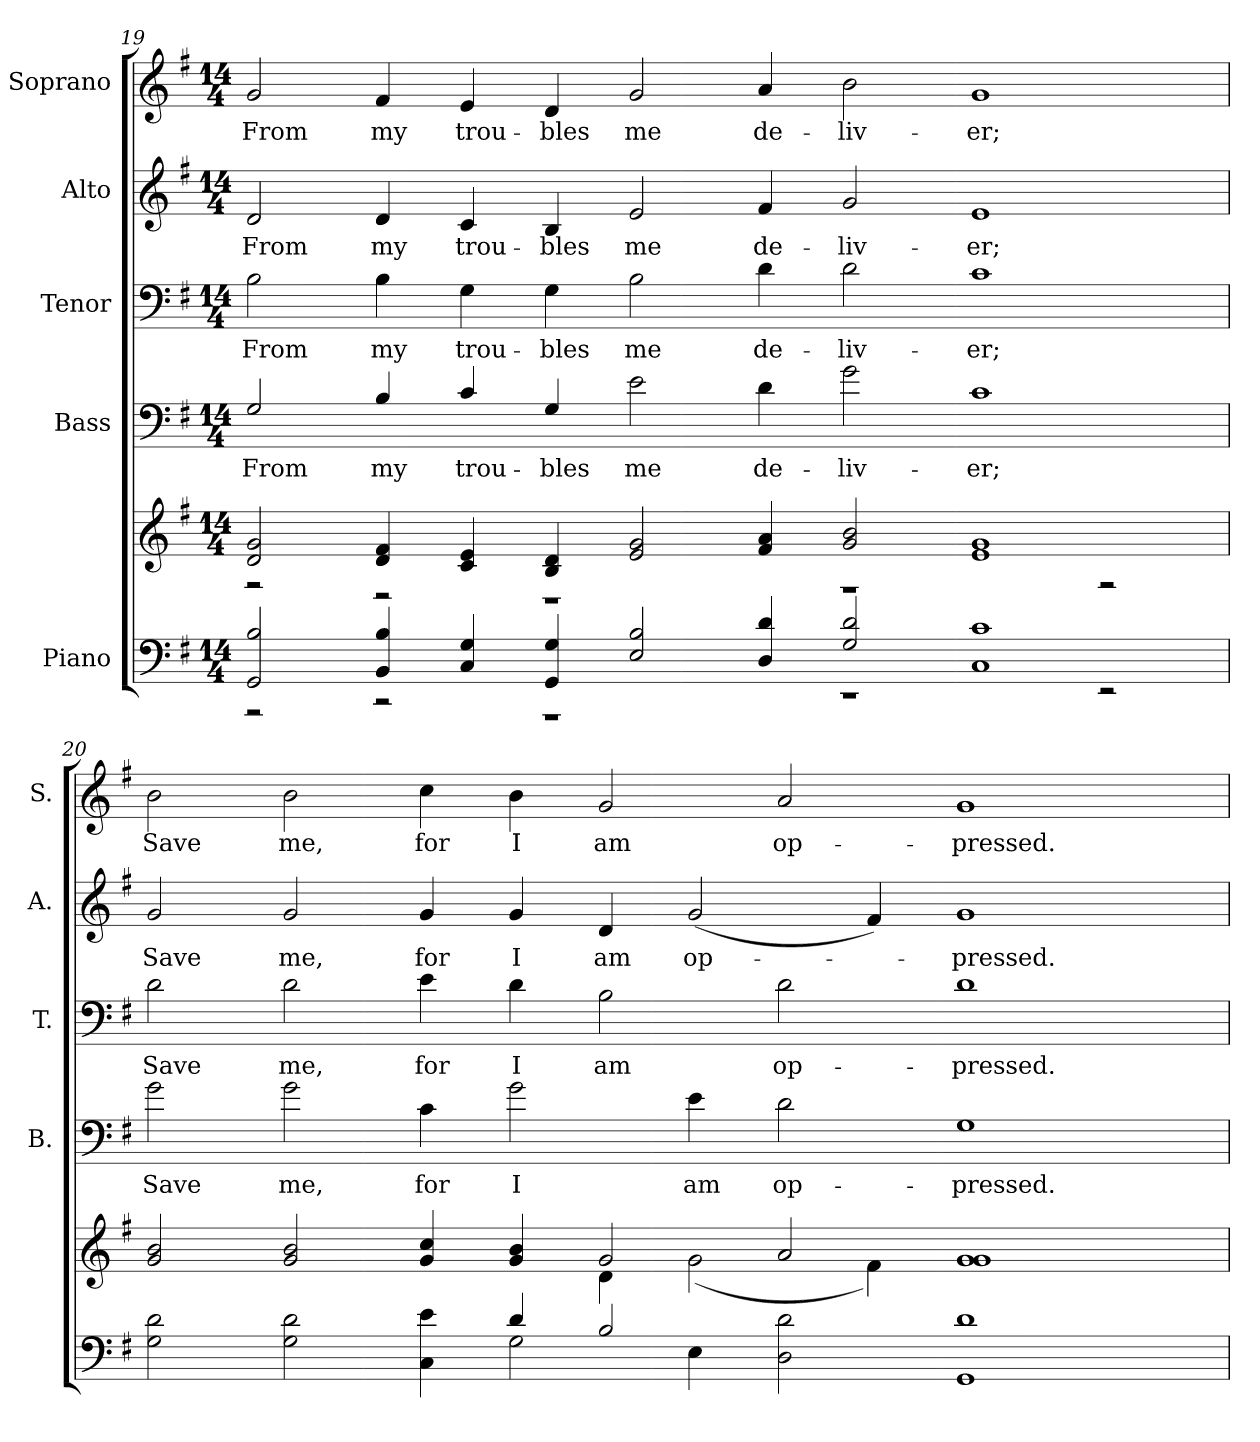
**kern	**kern	**kern	**text	**kern	**text	**kern	**text	**kern	**text
*part5	*part5	*part4	*part4	*part3	*part3	*part2	*part2	*part1	*part1
*staff6	*staff5	*staff4	*staff4	*staff3	*staff3	*staff2	*staff2	*staff1	*staff1
*I"Piano	*	*I"Bass	*	*I"Tenor	*	*I"Alto	*	*I"Soprano	*
*	*	*I'B.	*	*I'T.	*	*I'A.	*	*I'S.	*
!!LO:PB:g=z
*clefF4	*clefG2	*clefF4	*	*clefF4	*	*clefG2	*	*clefG2	*
*	*	*ITrd7c12	*	*	*	*	*	*	*
*k[f#]	*k[f#]	*k[f#]	*	*k[f#]	*	*k[f#]	*	*k[f#]	*
*G:	*G:	*G:	*	*G:	*	*G:	*	*G:	*
*M14/4	*M14/4	*M14/4	*	*M14/4	*	*M14/4	*	*M14/4	*
=19	=19	=19	=19	=19	=19	=19	=19	=19	=19
*^	*^	*	*	*	*	*	*	*	*
!	!	!	!	!	!LO:LY:b:color=#000000	!	!	!	!	!	!
!	!	!	!	!	!	!	!LO:LY:b:color=#000000	!	!	!	!
!	!	!	!	!	!	!	!	!	!LO:LY:b:color=#000000	!	!
!	!	!	!	!	!	!	!	!	!	!	!LO:LY:b:color=#000000
2GGi/ 2Bi	2r	2di/ 2gi	2r	2GGi/	From	2Bi\	From	2di/	From	2gi/	From
!	!	!	!	!	!LO:LY:b:color=#000000	!	!	!	!	!	!
!	!	!	!	!	!	!	!LO:LY:b:color=#000000	!	!	!	!
!	!	!	!	!	!	!	!	!	!LO:LY:b:color=#000000	!	!
!	!	!	!	!	!	!	!	!	!	!	!LO:LY:b:color=#000000
4BBi/ 4Bi	2r	4di/ 4f#i	2r	4BBi/	my	4Bi\	my	4di/	my	4f#i/	my
!	!	!	!	!	!LO:LY:b:color=#000000	!	!	!	!	!	!
!	!	!	!	!	!	!	!LO:LY:b:color=#000000	!	!	!	!
!	!	!	!	!	!	!	!	!	!LO:LY:b:color=#000000	!	!
!	!	!	!	!	!	!	!	!	!	!	!LO:LY:b:color=#000000
4Ci/ 4Gi	.	4ci/ 4ei	.	4Ci/	trou-	4Gi\	trou-	4ci/	trou-	4ei/	trou-
!	!	!	!	!	!LO:LY:b:color=#000000	!	!	!	!	!	!
!	!	!	!	!	!	!	!LO:LY:b:color=#000000	!	!	!	!
!	!	!	!	!	!	!	!	!	!LO:LY:b:color=#000000	!	!
!	!	!	!	!	!	!	!	!	!	!	!LO:LY:b:color=#000000
4GGi/ 4Gi	1r	4Bi/ 4di	1r	4GGi/	-bles	4Gi\	-bles	4Bi/	-bles	4di/	-bles
!	!	!	!	!	!LO:LY:b:color=#000000	!	!	!	!	!	!
!	!	!	!	!	!	!	!LO:LY:b:color=#000000	!	!	!	!
!	!	!	!	!	!	!	!	!	!LO:LY:b:color=#000000	!	!
!	!	!	!	!	!	!	!	!	!	!	!LO:LY:b:color=#000000
2Ei/ 2Bi	.	2ei/ 2gi	.	2Ei\	me	2Bi\	me	2ei/	me	2gi/	me
!	!	!	!	!	!LO:LY:b:color=#000000	!	!	!	!	!	!
!	!	!	!	!	!	!	!LO:LY:b:color=#000000	!	!	!	!
!	!	!	!	!	!	!	!	!	!LO:LY:b:color=#000000	!	!
!	!	!	!	!	!	!	!	!	!	!	!LO:LY:b:color=#000000
4Di/ 4di	.	4f#i/ 4ai	.	4Di\	de-	4di\	de-	4f#i/	de-	4ai/	de-
!	!	!	!	!	!LO:LY:b:color=#000000	!	!	!	!	!	!
!	!	!	!	!	!	!	!LO:LY:b:color=#000000	!	!	!	!
!	!	!	!	!	!	!	!	!	!LO:LY:b:color=#000000	!	!
!	!	!	!	!	!	!	!	!	!	!	!LO:LY:b:color=#000000
2Gi/ 2di	1r	2gi/ 2bi	1r	2Gi\	-liv-	2di\	-liv-	2gi/	-liv-	2bi\	-liv-
!	!	!	!	!	!LO:LY:b:color=#000000	!	!	!	!	!	!
!	!	!	!	!	!	!	!LO:LY:b:color=#000000	!	!	!	!
!	!	!	!	!	!	!	!	!	!LO:LY:b:color=#000000	!	!
!	!	!	!	!	!	!	!	!	!	!	!LO:LY:b:color=#000000
1Ci 1ci	.	1ei 1gi	.	1Ci	-er;	1ci	-er;	1ei	-er;	1gi	-er;
.	2r	.	2r	.	.	.	.	.	.	.	.
=20	=20	=20	=20	=20	=20	=20	=20	=20	=20	=20	=20
!	!	!	!	!	!LO:LY:b:color=#000000	!	!	!	!	!	!
!	!	!	!	!	!	!	!LO:LY:b:color=#000000	!	!	!	!
!	!	!	!	!	!	!	!	!	!LO:LY:b:color=#000000	!	!
!	!	!	!	!	!	!	!	!	!	!	!LO:LY:b:color=#000000
2Gi\ 2di	1ryy	2gi/ 2bi	1ryy	2Gi\	Save	2di\	Save	2gi/	Save	2bi\	Save
!	!	!	!	!	!LO:LY:b:color=#000000	!	!	!	!	!	!
!	!	!	!	!	!	!	!LO:LY:b:color=#000000	!	!	!	!
!	!	!	!	!	!	!	!	!	!LO:LY:b:color=#000000	!	!
!	!	!	!	!	!	!	!	!	!	!	!LO:LY:b:color=#000000
2Gi\ 2di	.	2gi/ 2bi	.	2Gi\	me,	2di\	me,	2gi/	me,	2bi\	me,
!	!	!	!	!	!LO:LY:b:color=#000000	!	!	!	!	!	!
!	!	!	!	!	!	!	!LO:LY:b:color=#000000	!	!	!	!
!	!	!	!	!	!	!	!	!	!LO:LY:b:color=#000000	!	!
!	!	!	!	!	!	!	!	!	!	!	!LO:LY:b:color=#000000
4Ci\ 4ei	4ryy	4gi/ 4cci	2ryy	4Ci\	for	4ei\	for	4gi/	for	4cci\	for
!	!	!	!	!	!LO:LY:b:color=#000000	!	!	!	!	!	!
!	!	!	!	!	!	!	!LO:LY:b:color=#000000	!	!	!	!
!	!	!	!	!	!	!	!	!	!LO:LY:b:color=#000000	!	!
!	!	!	!	!	!	!	!	!	!	!	!LO:LY:b:color=#000000
4di/	2Gi\	4gi/ 4bi	.	2Gi\	I	4di\	I	4gi/	I	4bi\	I
!	!	!	!	!	!	!	!LO:LY:b:color=#000000	!	!	!	!
!	!	!	!	!	!	!	!	!	!LO:LY:b:color=#000000	!	!
!	!	!	!	!	!	!	!	!	!	!	!LO:LY:b:color=#000000
2Bi/	.	2gi/	4di\	.	.	2Bi\	am	4di/	am	2gi/	am
!	!	!	!	!	!LO:LY:b:color=#000000	!	!	!	!	!	!
!	!	!	!	!	!	!	!	!	!LO:LY:b:color=#000000	!	!
.	4Ei\	.	(2gi\	4Ei\	am	.	.	(2gi/	op-	.	.
!	!	!	!	!	!LO:LY:b:color=#000000	!	!	!	!	!	!
!	!	!	!	!	!	!	!LO:LY:b:color=#000000	!	!	!	!
!	!	!	!	!	!	!	!	!	!	!	!LO:LY:b:color=#000000
2Di\ 2di	1ryy	2ai/	.	2Di\	op-	2di\	op-	.	.	2ai/	op-
.	.	.	4f#i\)	.	.	.	.	4f#i/)	.	.	.
!	!	!	!	!	!LO:LY:b:color=#000000	!	!	!	!	!	!
!	!	!	!	!	!	!	!LO:LY:b:color=#000000	!	!	!	!
!	!	!	!	!	!	!	!	!	!LO:LY:b:color=#000000	!	!
!	!	!	!	!	!	!	!	!	!	!	!LO:LY:b:color=#000000
1GGi 1di	.	1gi 1gi	2ryy	1GGi	-pressed.	1di	-pressed.	1gi	-pressed.	1gi	-pressed.
.	2ryy	.	2ryy	.	.	.	.	.	.	.	.
*v	*v	*	*	*	*	*	*	*	*	*	*
*	*v	*v	*	*	*	*	*	*	*	*
=	=	=	=	=	=	=	=	=	=
*-	*-	*-	*-	*-	*-	*-	*-	*-	*-
